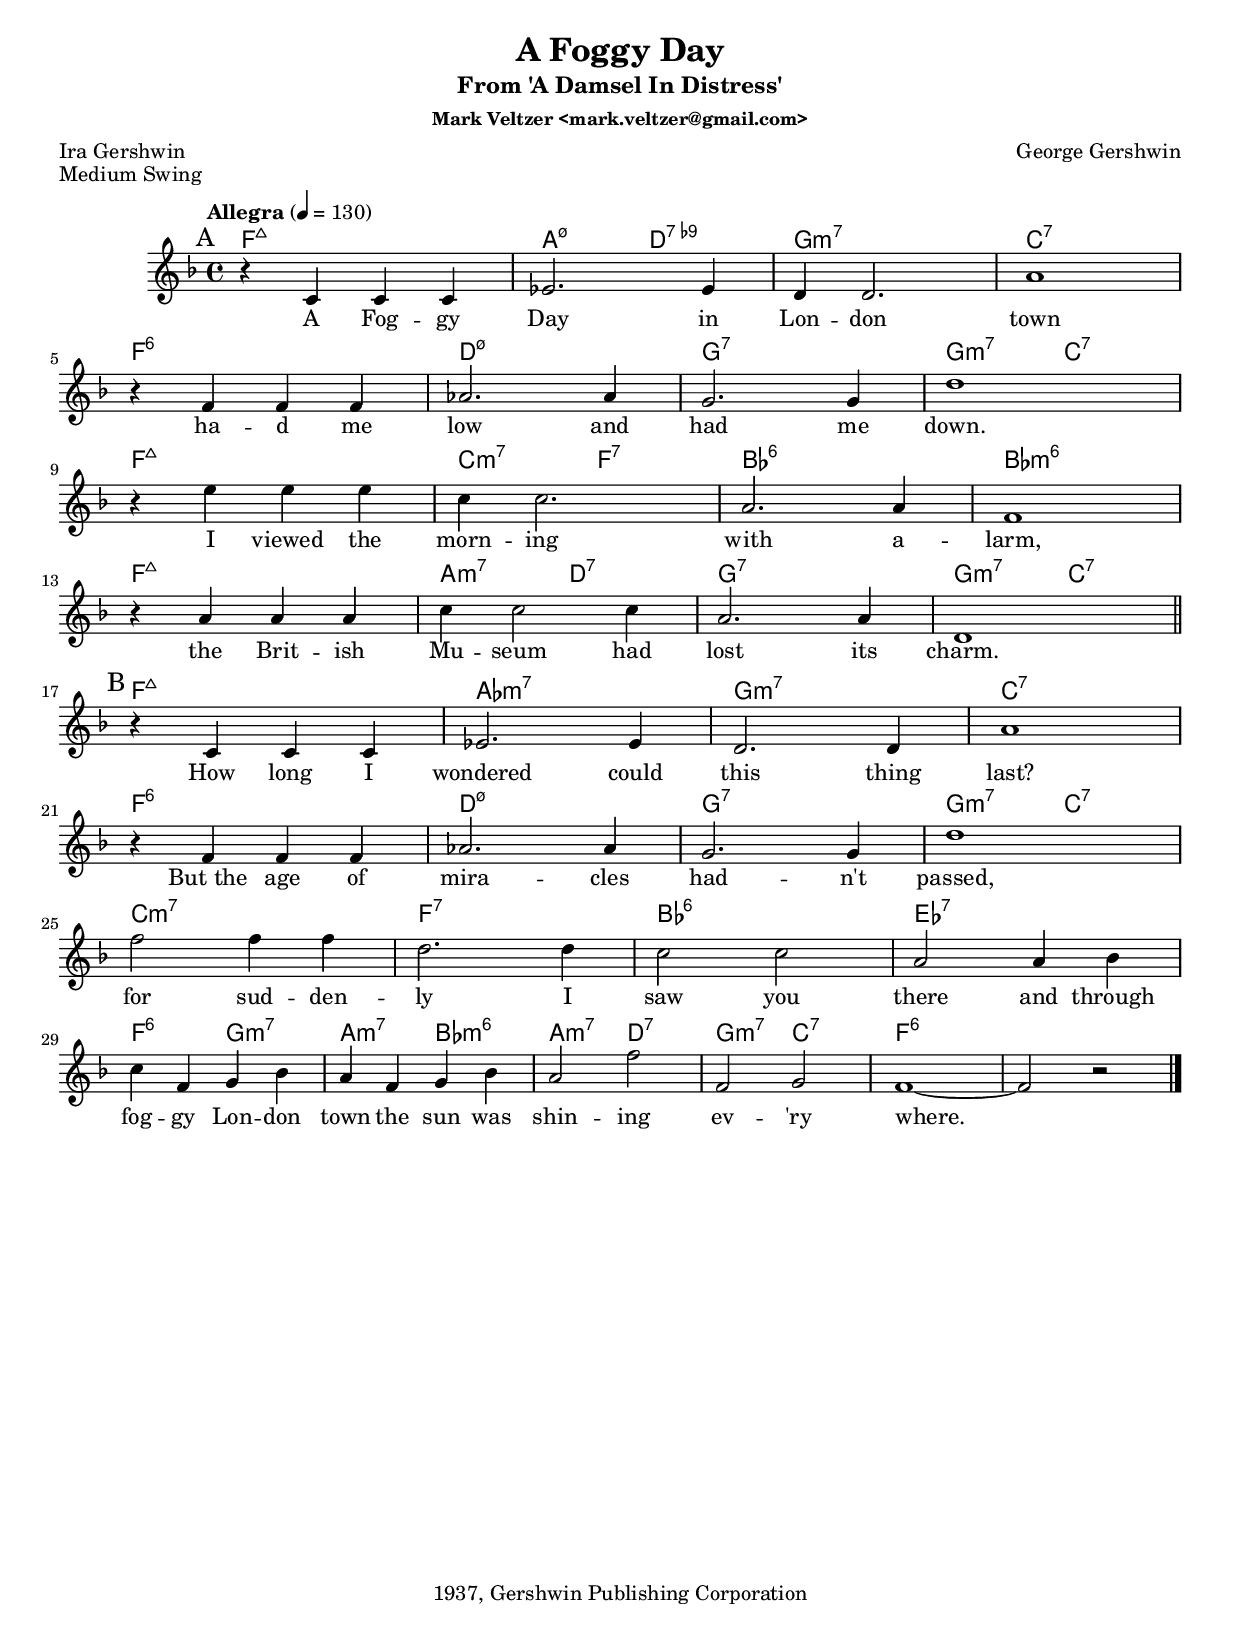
\include "src/include/common.lyi"
\header {
	title="A Foggy Day"
	subtitle="From 'A Damsel In Distress'"
	composer="George Gershwin"
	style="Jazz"
	piece="Medium Swing"
	remark="copied from the real book"
	poet="Ira Gershwin"
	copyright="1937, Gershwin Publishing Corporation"

	completion="5"
	uuid="87da6ece-a26e-11df-95d7-0019d11e5a41"
}
%{
	TODO:
	- turn this tune relative
%}

myChords=\chordmode {
	\set chordChanges = ##t

	\startSong

	\mark "A"
	\startPart
	f1:maj7 | a2:m7.5- d2:7.9- | g1:m7 | c1:7 | \myEndLine
	f1:6 | d1:m7.5- | g1:7 | g2:m7 c2:7 | \myEndLine
	f1:maj7 | c2:m7 f2:7 | bes1:6 | bes:m6 | \myEndLine
	f1:maj7 | a2:m7 d2:7 | g1:7 | g2:m7 c2:7 | \myEndLine
	\endPart

	\mark "B"
	\startPart
	f1:maj7 | aes:m7 | g1:m7 | c1:7 | \myEndLine
	f1:6 | d1:m7.5- | g1:7 | g2:m7 c2:7 | \myEndLine
	c1:m7 | f1:7 | bes1:6 | ees1:7 | \myEndLine
	f2:6 g2:m7 | a2:m7 bes2:m6 | a2:m7 d2:7 | g2:m7 c2:7 |
	f1:6 | f1:6 | \myEndLine
	\endPart

	\endSong
}

myVoice={
	%% http://en.wikipedia.org/wiki/Tempo
	\tempo "Allegra" 4 = 130
	\time 4/4
	\key f \major

	r4 c'4 c'4 c'4 | ees'2. ees'4 | d'4 d'2. | a'1 |
	r4 f'4 f'4 f'4 | aes'2. aes'4 | g'2. g'4 | d''1 |
	r4 e''4 e''4 e''4 | c''4 c''2. | a'2. a'4 | f'1 |
	r4 a'4 a'4 a'4 | c''4 c''2 c''4 | a'2. a'4 | d'1 |

	r4 c'4 c'4 c'4 | ees'2. ees'4 | d'2. d'4 | a'1 |
	r4 f'4 f'4 f'4 | aes'2. aes'4 | g'2. g'4 | d''1 |
	f''2 f''4 f''4 | d''2. d''4 | c''2 c''2 | a'2 a'4 bes'4 |
	c''4 f'4 g'4 bes'4 | a'4 f'4 g'4 bes'4 | a'2 f''2 | f'2 g'2 |
	f'1 ~ | f'2 r2 |

}
myLyrics=\lyricmode {
	A Fog -- gy Day in Lon -- don town ha -- d me low and had me down.
	I viewed the morn -- ing with a -- larm, the Brit -- ish Mu -- seum had lost its charm.
	How long I wondered could this thing last? But_the age of mira -- cles had -- n't passed,
	for sud -- den -- ly I saw you there and through fog -- gy Lon -- don town the sun was shin -- ing ev -- 'ry where.
}
%% score for printing
\score {
	<<
		\new ChordNames="mychords" \myChords
		\new Voice="myvoice" \myVoice
		\new Lyrics \lyricsto "myvoice" \myLyrics
	>>
	\layout {
	}
}
%% score for midi
\score {
	\unfoldRepeats
	<<
		\new ChordNames="mychords" \myChords
		\new Voice="myvoice" \myVoice
	>>
	\midi {
	}
}
